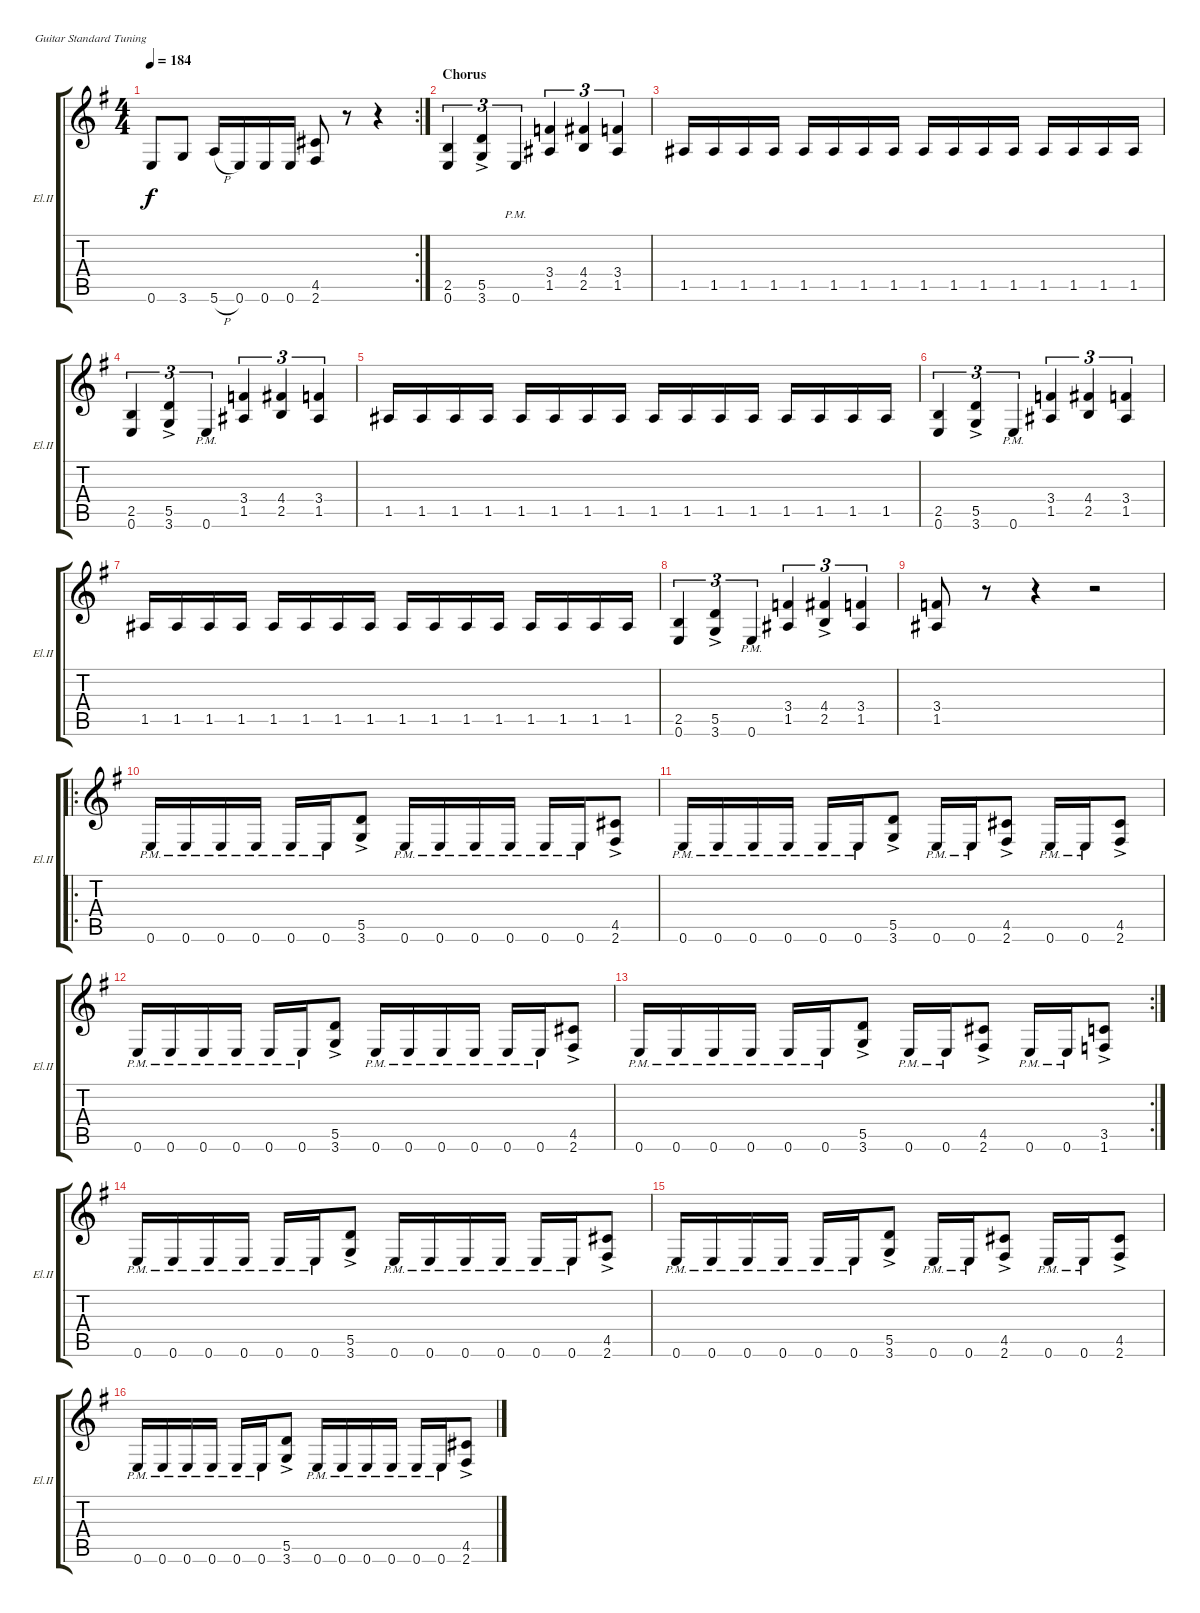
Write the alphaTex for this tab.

\defaultSystemsLayout 4
\bracketExtendMode groupsimilarinstruments
\useSystemSignSeparator
\singleTrackTrackNamePolicy allsystems
\multiTrackTrackNamePolicy allsystems
\firstSystemTrackNameOrientation horizontal
\otherSystemsTrackNameOrientation horizontal
\track ("Guitar El.II" "El.II") {instrument distortionguitar}
\staff {score tabs}
\tuning (E4 B3 G3 D3 A2 E2)
\rc 2
\ts (4 4)
\tempo 184
\clef g2
\ks eminor
0.6.8{dy f} 3.6.8 5.6{h}.16 0.6.16 0.6.16 0.6.16 (2.6 4.5).8 r.8 r.4 |
\section ("" "Chorus")
\scale
0.343844 (2.5 0.6).4{tu (3 2)} (3.6{ac} 5.5{ac}).4{tu (3 2)} 0.6{pm}.4{tu (3 2)} (1.5 3.4).4{tu (3 2)} (4.4 2.5).4{tu (3 2)} (1.5 3.4).4{tu (3 2)} |
\scale
0.396396 1.5.16 1.5.16 1.5.16 1.5.16 1.5.16 1.5.16 1.5.16 1.5.16 1.5.16 1.5.16 1.5.16 1.5.16 1.5.16 1.5.16 1.5.16 1.5.16 |
\scale
0.25976 (2.5 0.6).4{tu (3 2)} (3.6{ac} 5.5{ac}).4{tu (3 2)} 0.6{pm}.4{tu (3 2)} (1.5 3.4).4{tu (3 2)} (4.4 2.5).4{tu (3 2)} (1.5 3.4).4{tu (3 2)} |
1.5.16 1.5.16 1.5.16 1.5.16 1.5.16 1.5.16 1.5.16 1.5.16 1.5.16 1.5.16 1.5.16 1.5.16 1.5.16 1.5.16 1.5.16 1.5.16 |
(2.5 0.6).4{tu (3 2)} (3.6{ac} 5.5{ac}).4{tu (3 2)} 0.6{pm}.4{tu (3 2)} (1.5 3.4).4{tu (3 2)} (4.4 2.5).4{tu (3 2)} (1.5 3.4).4{tu (3 2)} |
1.5.16 1.5.16 1.5.16 1.5.16 1.5.16 1.5.16 1.5.16 1.5.16 1.5.16 1.5.16 1.5.16 1.5.16 1.5.16 1.5.16 1.5.16 1.5.16 |
(2.5 0.6).4{tu (3 2)} (3.6{ac} 5.5{ac}).4{tu (3 2)} 0.6{pm}.4{tu (3 2)} (1.5 3.4).4{tu (3 2)} (4.4{ac} 2.5{ac}).4{tu (3 2)} (1.5 3.4).4{tu (3 2)} |
(3.4 1.5).8 r.8 r.4 r.2 |
\ro
0.6{pm}.16 0.6{pm}.16 0.6{pm}.16 0.6{pm}.16 0.6{pm}.16 0.6{pm}.16 (3.6{ac} 5.5{ac}).8 0.6{pm}.16 0.6{pm}.16 0.6{pm}.16 0.6{pm}.16 0.6{pm}.16 0.6{pm}.16 (2.6{ac} 4.5{ac}).8 |
0.6{pm}.16 0.6{pm}.16 0.6{pm}.16 0.6{pm}.16 0.6{pm}.16 0.6{pm}.16 (3.6{ac} 5.5{ac}).8 0.6{pm}.16 0.6{pm}.16 (2.6{ac} 4.5{ac}).8 0.6{pm}.16 0.6{pm}.16 (2.6{ac} 4.5{ac}).8 |
0.6{pm}.16 0.6{pm}.16 0.6{pm}.16 0.6{pm}.16 0.6{pm}.16 0.6{pm}.16 (3.6{ac} 5.5{ac}).8 0.6{pm}.16 0.6{pm}.16 0.6{pm}.16 0.6{pm}.16 0.6{pm}.16 0.6{pm}.16 (2.6{ac} 4.5{ac}).8 |
\rc 2
0.6{pm}.16 0.6{pm}.16 0.6{pm}.16 0.6{pm}.16 0.6{pm}.16 0.6{pm}.16 (3.6{ac} 5.5{ac}).8 0.6{pm}.16 0.6{pm}.16 (2.6{ac} 4.5{ac}).8 0.6{pm}.16 0.6{pm}.16 (1.6{ac} 3.5{ac}).8 |
0.6{pm}.16 0.6{pm}.16 0.6{pm}.16 0.6{pm}.16 0.6{pm}.16 0.6{pm}.16 (3.6{ac} 5.5{ac}).8 0.6{pm}.16 0.6{pm}.16 0.6{pm}.16 0.6{pm}.16 0.6{pm}.16 0.6{pm}.16 (2.6{ac} 4.5{ac}).8 |
0.6{pm}.16 0.6{pm}.16 0.6{pm}.16 0.6{pm}.16 0.6{pm}.16 0.6{pm}.16 (3.6{ac} 5.5{ac}).8 0.6{pm}.16 0.6{pm}.16 (2.6{ac} 4.5{ac}).8 0.6{pm}.16 0.6{pm}.16 (2.6{ac} 4.5{ac}).8 |
0.6{pm}.16 0.6{pm}.16 0.6{pm}.16 0.6{pm}.16 0.6{pm}.16 0.6{pm}.16 (3.6{ac} 5.5{ac}).8 0.6{pm}.16 0.6{pm}.16 0.6{pm}.16 0.6{pm}.16 0.6{pm}.16 0.6{pm}.16 (2.6{ac} 4.5{ac}).8
